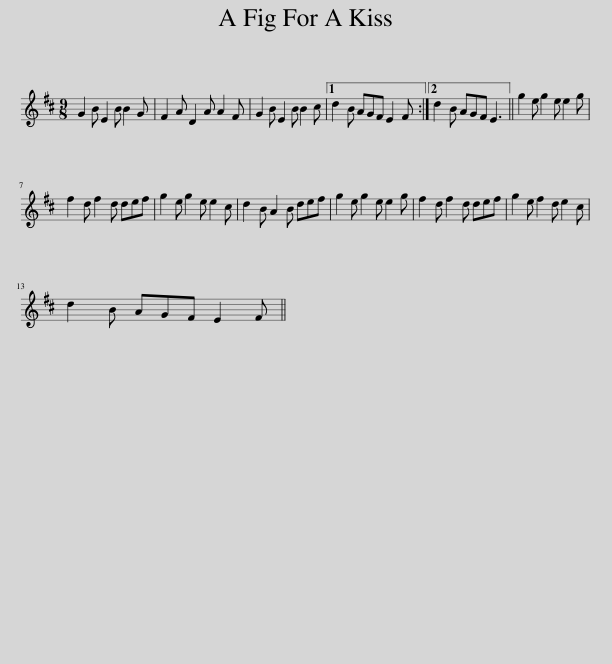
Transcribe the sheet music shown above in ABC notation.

X:1
L:1/8
M:9/8
I:linebreak $
K:D
V:1 treble
V:1
 G2 B E2 B B2 G | F2 A D2 A A2 F | G2 B E2 B B2 c |1 d2 B AGF E2 F :|2 d2 B AGF E3 || %5
 g2 e g2 e e2 g |$ f2 d f2 d def | g2 e g2 e e2 c | d2 B A2 B def | g2 e g2 e e2 g | %10
 f2 d f2 d def | g2 e f2 d e2 c |$ d2 B AGF E2 F || %13
